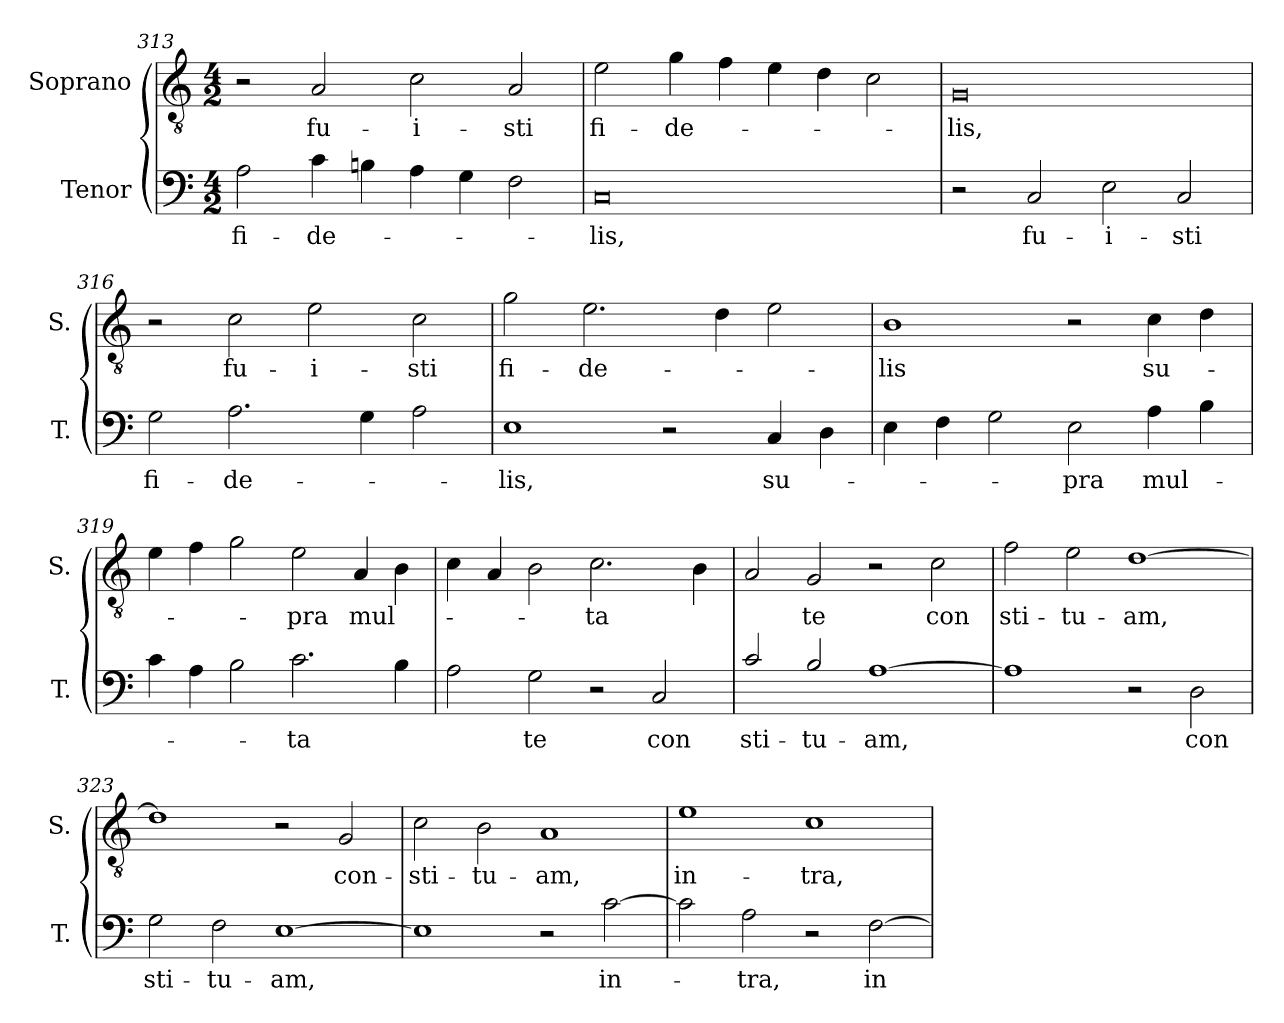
**kern	**text	**kern	**text
*part2	*part2	*part1	*part1
*staff2	*staff2	*staff1	*staff1
*I"Tenor	*	*I"Soprano	*
*I'T.	*	*I'S.	*
*clefF4	*	*clefGv2	*
*ITrd7c12	*	*ITrd7c12	*
*k[]	*	*k[]	*
*C:	*	*C:	*
*M4/2	*	*M4/2	*
=313	=313	=313	=313
!	!LO:LY:b:color=#000000	!	!
2AAi\	fi-	2r	.
!	!LO:LY:b:color=#000000	!	!
!	!	!	!LO:LY:b:color=#000000
4Ci\	-de-	2AAi/	fu-
4BBni\	.	.	.
!	!	!	!LO:LY:b:color=#000000
4AAi\	.	2Ci\	-i-
4GGi\	.	.	.
!	!	!	!LO:LY:b:color=#000000
2FFi\	.	2AAi/	-sti
=314	=314	=314	=314
!	!LO:LY:b:color=#000000	!	!
!	!	!	!LO:LY:b:color=#000000
0CCi	-lis,	2Ei\	fi-
!	!	!	!LO:LY:b:color=#000000
.	.	4Gi\	-de-
.	.	4Fi\	.
.	.	4Ei\	.
.	.	4Di\	.
.	.	2Ci\	.
=315	=315	=315	=315
!	!	!	!LO:LY:b:color=#000000
2r	.	0GGi	-lis,
!	!LO:LY:b:color=#000000	!	!
2CCi/	fu-	.	.
!	!LO:LY:b:color=#000000	!	!
2EEi\	-i-	.	.
!	!LO:LY:b:color=#000000	!	!
2CCi/	-sti	.	.
=316	=316	=316	=316
!	!LO:LY:b:color=#000000	!	!
2GGi\	fi-	2r	.
!	!LO:LY:b:color=#000000	!	!
!	!	!	!LO:LY:b:color=#000000
2.AAi\	-de-	2Ci\	fu-
!	!	!	!LO:LY:b:color=#000000
.	.	2Ei\	-i-
4GGi\	.	.	.
!	!	!	!LO:LY:b:color=#000000
2AAi\	.	2Ci\	-sti
=317	=317	=317	=317
!	!LO:LY:b:color=#000000	!	!
!	!	!	!LO:LY:b:color=#000000
1EEi	-lis,	2Gi\	fi-
!	!	!	!LO:LY:b:color=#000000
.	.	2.Ei\	-de-
2r	.	.	.
.	.	4Di\	.
!	!LO:LY:b:color=#000000	!	!
4CCi/	su-	2Ei\	.
4DDi\	.	.	.
=318	=318	=318	=318
!	!	!	!LO:LY:b:color=#000000
4EEi\	.	1BBi	-lis
4FFi\	.	.	.
2GGi\	.	.	.
!	!LO:LY:b:color=#000000	!	!
2EEi\	-pra	2r	.
!	!LO:LY:b:color=#000000	!	!
!	!	!	!LO:LY:b:color=#000000
4AAi\	mul-	4Ci\	su-
4BBi\	.	4Di\	.
!!LO:LB:g=z
=319	=319	=319	=319
4Ci\	.	4Ei\	.
4AAi\	.	4Fi\	.
2BBi\	.	2Gi\	.
!	!LO:LY:b:color=#000000	!	!
!	!	!	!LO:LY:b:color=#000000
2.Ci\	-ta	2Ei\	-pra
!	!	!	!LO:LY:b:color=#000000
.	.	4AAi/	mul-
4BBi\	.	4BBi\	.
=320	=320	=320	=320
2AAi\	.	4Ci\	.
.	.	4AAi/	.
!	!LO:LY:b:color=#000000	!	!
2GGi\	te	2BBi\	.
!	!	!	!LO:LY:b:color=#000000
2r	.	2.Ci\	-ta
!	!LO:LY:b:color=#000000	!	!
2CCi/	con	.	.
.	.	4BBi\	.
=321	=321	=321	=321
!	!LO:LY:b:color=#000000	!	!
2Ci/	sti-	2AAi/	.
!	!LO:LY:b:color=#000000	!	!
!	!	!	!LO:LY:b:color=#000000
2BBi/	-tu-	2GGi/	te
!	!LO:LY:b:color=#000000	!	!
[1AAi	-am,	2r	.
!	!	!	!LO:LY:b:color=#000000
.	.	2Ci\	con
=322	=322	=322	=322
!	!	!	!LO:LY:b:color=#000000
1AAi]	.	2Fi\	sti-
!	!	!	!LO:LY:b:color=#000000
.	.	2Ei\	-tu-
!	!	!	!LO:LY:b:color=#000000
2r	.	[1Di	-am,
!	!LO:LY:b:color=#000000	!	!
2DDi\	con	.	.
=323	=323	=323	=323
!	!LO:LY:b:color=#000000	!	!
2GGi\	sti-	1Di]	.
!	!LO:LY:b:color=#000000	!	!
2FFi\	-tu-	.	.
!	!LO:LY:b:color=#000000	!	!
[1EEi	-am,	2r	.
!	!	!	!LO:LY:b:color=#000000
.	.	2GGi/	con-
=324	=324	=324	=324
!	!	!	!LO:LY:b:color=#000000
1EEi]	.	2Ci\	-sti-
!	!	!	!LO:LY:b:color=#000000
.	.	2BBi\	-tu-
!	!	!	!LO:LY:b:color=#000000
2r	.	1AAi	-am,
!	!LO:LY:b:color=#000000	!	!
[2Ci\	in-	.	.
=325	=325	=325	=325
!	!	!	!LO:LY:b:color=#000000
2Ci\]	.	1Ei	in-
!	!LO:LY:b:color=#000000	!	!
2AAi\	-tra,	.	.
!	!	!	!LO:LY:b:color=#000000
2r	.	1Ci	-tra,
!	!LO:LY:b:color=#000000	!	!
[2FFi\	in-	.	.
=	=	=	=
*-	*-	*-	*-
